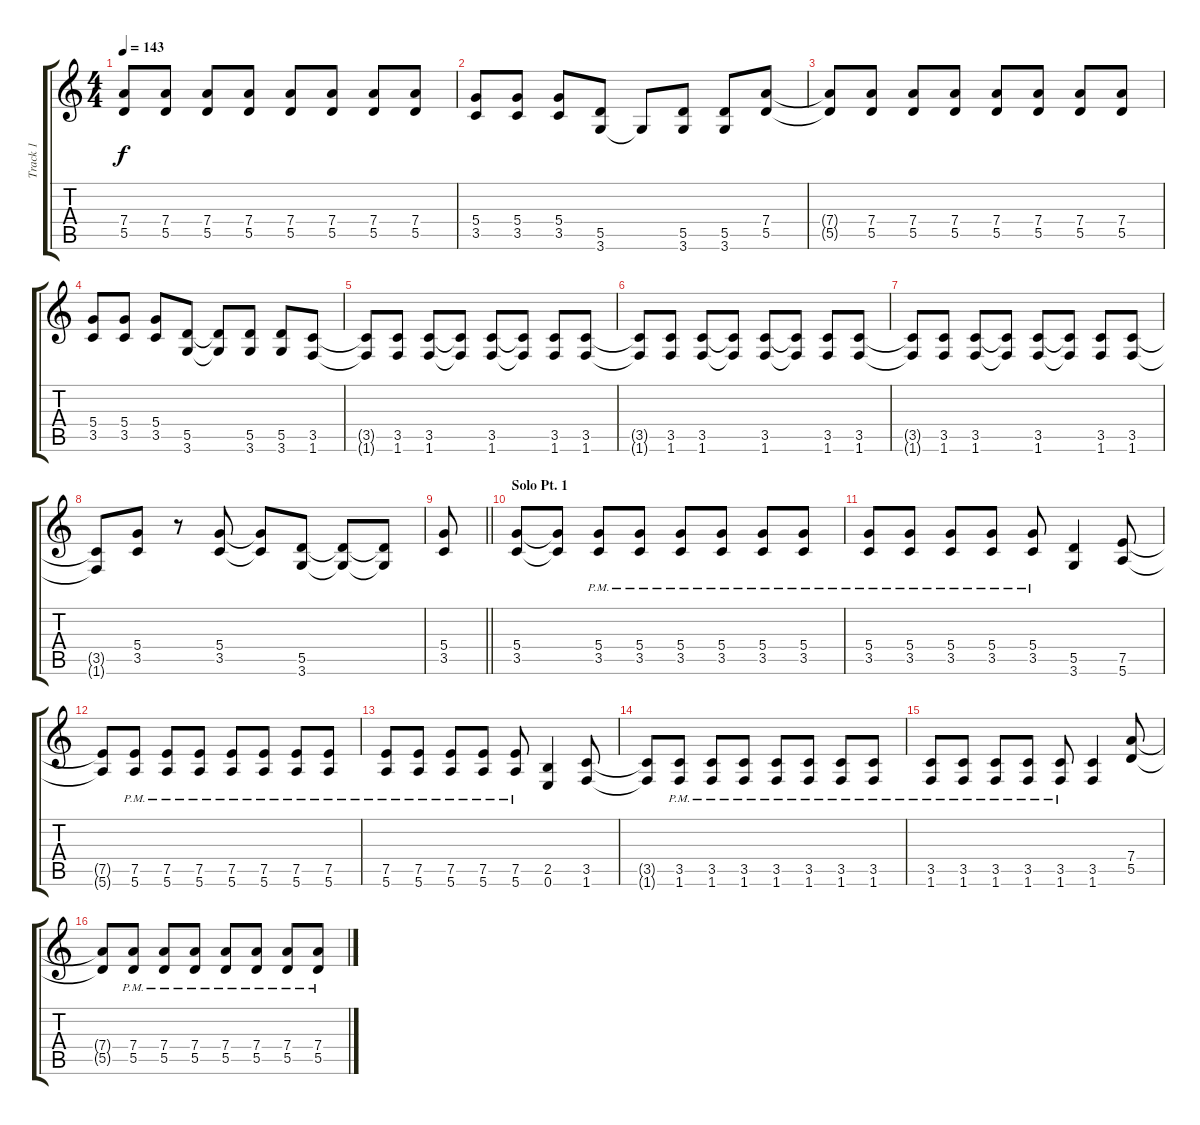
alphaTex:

\track ("Track 1" "Track 1") {instrument overdrivenguitar}
\staff {score tabs}
\tuning (E4 B3 G3 D3 A2 E2) {hide}
\ts (4 4)
\tempo 143
\clef g2
\ks c
(7.4{t} 5.5{t}).8{dy f} (7.4 5.5).8 (7.4 5.5).8 (7.4 5.5).8 (7.4 5.5).8 (7.4 5.5).8 (7.4 5.5).8 (7.4 5.5).8 |
(5.4 3.5).8 (5.4 3.5).8 (5.4 3.5).8 (5.5 3.6).8 3.6{t}.8 (5.5 3.6).8 (5.5 3.6).8 (7.4 5.5).8 |
(7.4{t} 5.5{t}).8 (7.4 5.5).8 (7.4 5.5).8 (7.4 5.5).8 (7.4 5.5).8 (7.4 5.5).8 (7.4 5.5).8 (7.4 5.5).8 |
(5.4 3.5).8 (5.4 3.5).8 (5.4 3.5).8 (5.5 3.6).8 (5.5{t} 3.6{t}).8 (5.5 3.6).8 (5.5 3.6).8 (3.5 1.6).8 |
(3.5{t} 1.6{t}).8 (3.5 1.6).8 (3.5 1.6).8 (3.5{t} 1.6{t}).8 (3.5 1.6).8 (3.5{t} 1.6{t}).8 (3.5 1.6).8 (3.5 1.6).8 |
(3.5{t} 1.6{t}).8 (3.5 1.6).8 (3.5 1.6).8 (3.5{t} 1.6{t}).8 (3.5 1.6).8 (3.5{t} 1.6{t}).8 (3.5 1.6).8 (3.5 1.6).8 |
(3.5{t} 1.6{t}).8 (3.5 1.6).8 (3.5 1.6).8 (3.5{t} 1.6{t}).8 (3.5 1.6).8 (3.5{t} 1.6{t}).8 (3.5 1.6).8 (3.5 1.6).8 |
(3.5{t} 1.6{t}).8 (5.4 3.5).8 r.8 (5.4 3.5).8 (5.4{t} 3.5{t}).8 (5.5 3.6).8 (5.5{t} 3.6{t}).8 (5.5{t} 3.6{t}).8 |
\barLineRight lightlight
(5.4 3.5).8 |
\section ("" "Solo Pt. 1")
(5.4 3.5).8 (5.4{t} 3.5{t}).8 (5.4{pm} 3.5{pm}).8 (5.4{pm} 3.5{pm}).8 (5.4{pm} 3.5{pm}).8 (5.4{pm} 3.5{pm}).8 (5.4{pm} 3.5{pm}).8 (5.4{pm} 3.5{pm}).8 |
(5.4{pm} 3.5{pm}).8 (5.4{pm} 3.5{pm}).8 (5.4{pm} 3.5{pm}).8 (5.4{pm} 3.5{pm}).8 (5.4{pm} 3.5{pm}).8 (5.5 3.6).4 (7.5 5.6).8 |
(7.5{t} 5.6{t}).8 (7.5{pm} 5.6{pm}).8 (7.5{pm} 5.6{pm}).8 (7.5{pm} 5.6{pm}).8 (7.5{pm} 5.6{pm}).8 (7.5{pm} 5.6{pm}).8 (7.5{pm} 5.6{pm}).8 (7.5{pm} 5.6{pm}).8 |
(7.5{pm} 5.6{pm}).8 (7.5{pm} 5.6{pm}).8 (7.5{pm} 5.6{pm}).8 (7.5{pm} 5.6{pm}).8 (7.5{pm} 5.6{pm}).8 (2.5 0.6).4 (3.5 1.6).8 |
(3.5{t} 1.6{t}).8 (3.5{pm} 1.6{pm}).8 (3.5{pm} 1.6{pm}).8 (3.5{pm} 1.6{pm}).8 (3.5{pm} 1.6{pm}).8 (3.5{pm} 1.6{pm}).8 (3.5{pm} 1.6{pm}).8 (3.5{pm} 1.6{pm}).8 |
(3.5{pm} 1.6{pm}).8 (3.5{pm} 1.6{pm}).8 (3.5{pm} 1.6{pm}).8 (3.5{pm} 1.6{pm}).8 (3.5{pm} 1.6{pm}).8 (3.5 1.6).4 (7.4 5.5).8 |
(7.4{t} 5.5{t}).8 (7.4{pm} 5.5{pm}).8 (7.4{pm} 5.5{pm}).8 (7.4{pm} 5.5{pm}).8 (7.4{pm} 5.5{pm}).8 (7.4{pm} 5.5{pm}).8 (7.4{pm} 5.5{pm}).8 (7.4{pm} 5.5{pm}).8
